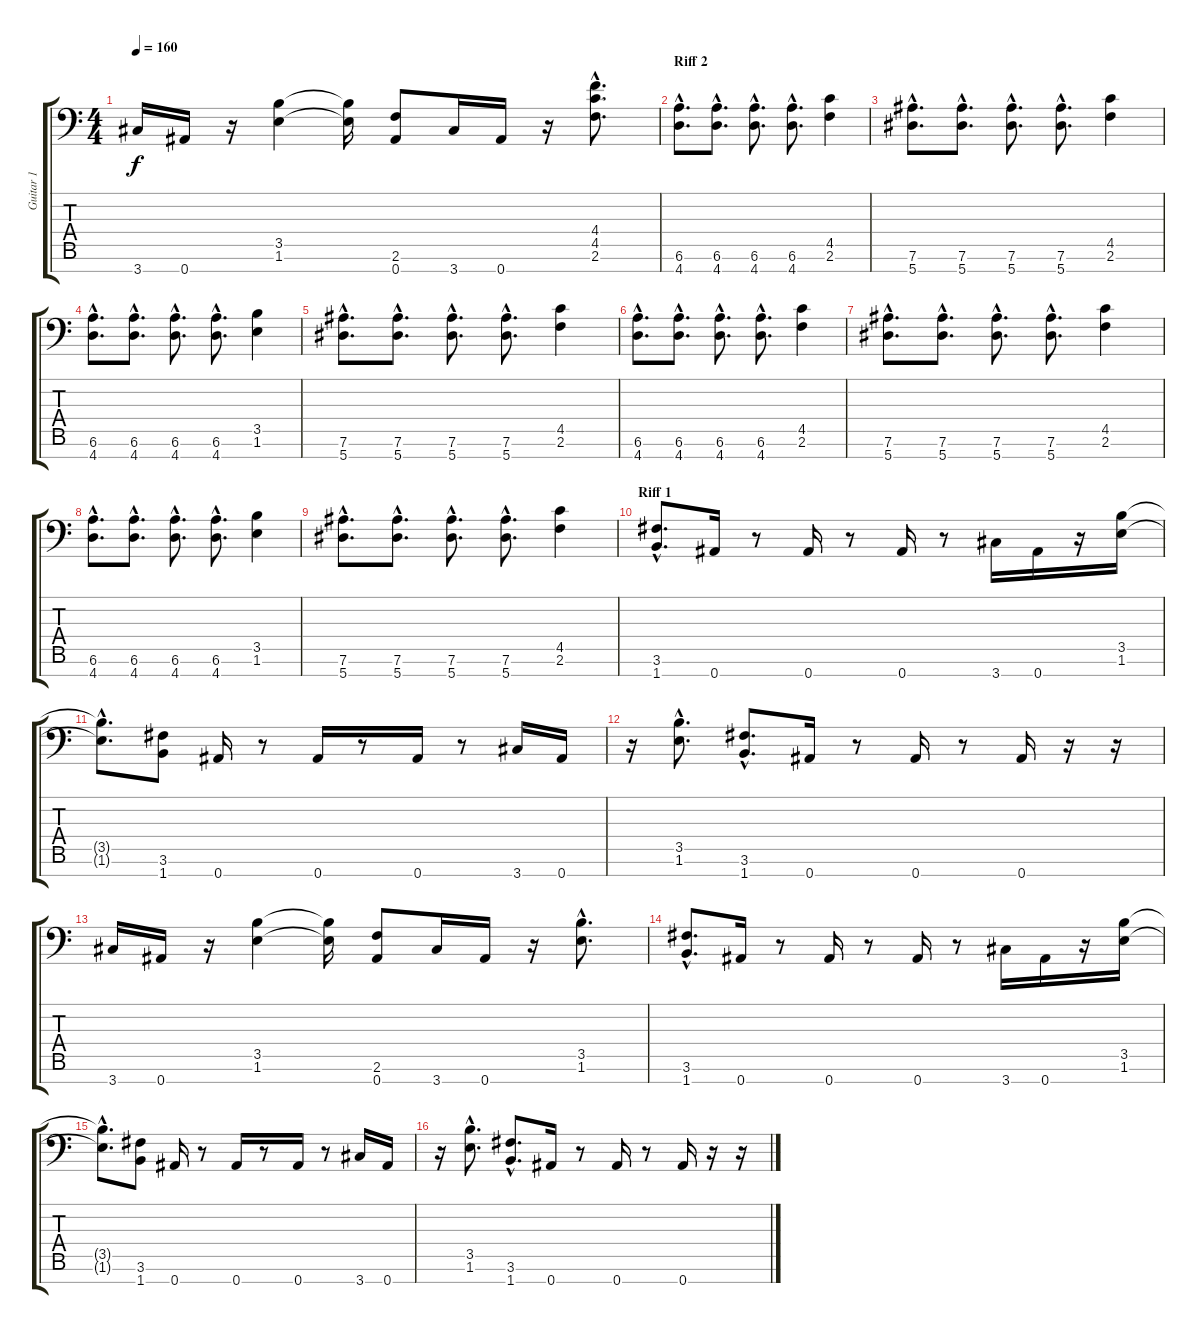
\track ("Guitar 1" "Guitar 1") {instrument distortionguitar}
\staff {score tabs}
\tuning (Eb4 Bb3 Gb3 Db3 Ab2 Eb2 Bb1) {hide}
\ts (4 4)
\tempo 160
\clef f4
\ks c
3.7.16{dy f} 0.7.16 r.16 (3.5 1.6).4 (3.5{t} 1.6{t}).16 (2.6 0.7).8 3.7.16 0.7.16 r.16 (4.4{hac} 4.5{hac} 2.6{hac}).8{d} |
\section ("" "Riff 2")
(6.6{hac} 4.7{hac}).8{d} (6.6{hac} 4.7{hac}).8{d} (6.6{hac} 4.7{hac}).8{d} (6.6{hac} 4.7{hac}).8{d} (4.5 2.6).4 |
(7.6{hac} 5.7{hac}).8{d} (7.6{hac} 5.7{hac}).8{d} (7.6{hac} 5.7{hac}).8{d} (7.6{hac} 5.7{hac}).8{d} (4.5 2.6).4 |
(6.6{hac} 4.7{hac}).8{d} (6.6{hac} 4.7{hac}).8{d} (6.6{hac} 4.7{hac}).8{d} (6.6{hac} 4.7{hac}).8{d} (3.5 1.6).4 |
(7.6{hac} 5.7{hac}).8{d} (7.6{hac} 5.7{hac}).8{d} (7.6{hac} 5.7{hac}).8{d} (7.6{hac} 5.7{hac}).8{d} (4.5 2.6).4 |
(6.6{hac} 4.7{hac}).8{d} (6.6{hac} 4.7{hac}).8{d} (6.6{hac} 4.7{hac}).8{d} (6.6{hac} 4.7{hac}).8{d} (4.5 2.6).4 |
(7.6{hac} 5.7{hac}).8{d} (7.6{hac} 5.7{hac}).8{d} (7.6{hac} 5.7{hac}).8{d} (7.6{hac} 5.7{hac}).8{d} (4.5 2.6).4 |
(6.6{hac} 4.7{hac}).8{d} (6.6{hac} 4.7{hac}).8{d} (6.6{hac} 4.7{hac}).8{d} (6.6{hac} 4.7{hac}).8{d} (3.5 1.6).4 |
(7.6{hac} 5.7{hac}).8{d} (7.6{hac} 5.7{hac}).8{d} (7.6{hac} 5.7{hac}).8{d} (7.6{hac} 5.7{hac}).8{d} (4.5 2.6).4 |
\section ("" "Riff 1")
(3.6{hac} 1.7{hac}).8{d} 0.7.16 r.8 0.7.16 r.8 0.7.16 r.8 3.7.16 0.7.16 r.16 (3.5 1.6).16 |
(3.5{hac t} 1.6{hac t}).8{d} (3.6 1.7).8 0.7.16 r.8 0.7.16 r.8 0.7.16 r.8 3.7.16 0.7.16 |
r.16 (3.5{hac} 1.6{hac}).8{d} (3.6{hac} 1.7{hac}).8{d} 0.7.16 r.8 0.7.16 r.8 0.7.16 r.16 r.16 |
3.7.16 0.7.16 r.16 (3.5 1.6).4 (3.5{t} 1.6{t}).16 (2.6 0.7).8 3.7.16 0.7.16 r.16 (3.5{hac} 1.6{hac}).8{d} |
(3.6{hac} 1.7{hac}).8{d} 0.7.16 r.8 0.7.16 r.8 0.7.16 r.8 3.7.16 0.7.16 r.16 (3.5 1.6).16 |
(3.5{hac t} 1.6{hac t}).8{d} (3.6 1.7).8 0.7.16 r.8 0.7.16 r.8 0.7.16 r.8 3.7.16 0.7.16 |
r.16 (3.5{hac} 1.6{hac}).8{d} (3.6{hac} 1.7{hac}).8{d} 0.7.16 r.8 0.7.16 r.8 0.7.16 r.16 r.16
